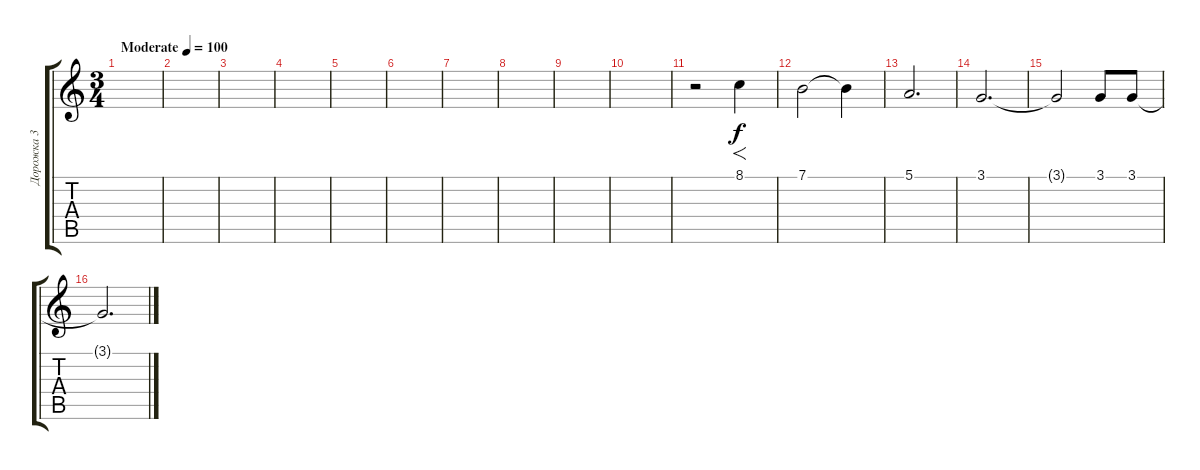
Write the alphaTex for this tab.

\track ("Дорожка 3" "Дорожка 3") {instrument shakuhachi}
\staff {score tabs}
\tuning (E4 B3 G3 D3 A2 E2) {hide}
\ts (3 4)
\tempo (100 "Moderate")
\clef g2
\ks c
|
|
|
|
|
|
|
|
|
|
r.2 8.1.4{f} |
7.1.2 7.1{t}.4 |
5.1.2{d} |
3.1.2{d} |
3.1{t}.2 3.1.8 3.1.8 |
3.1{t}.2{d}
